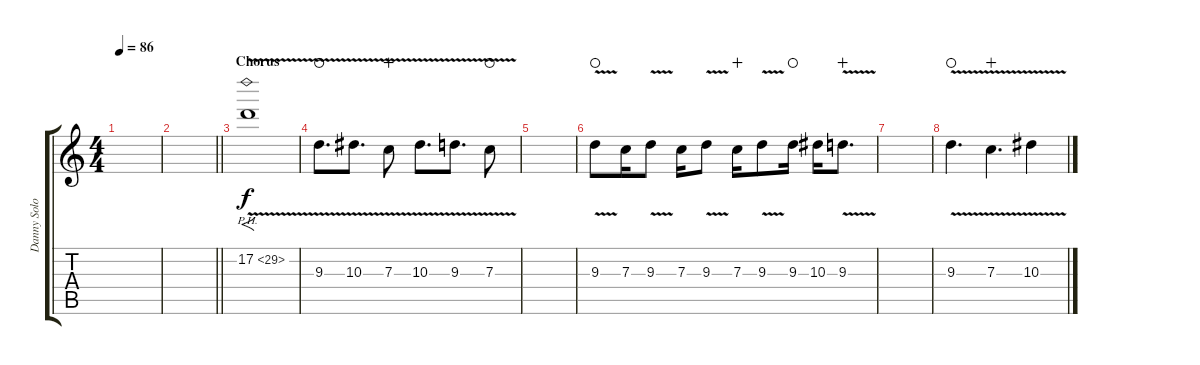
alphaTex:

\track ("Danny Solo/Backing" "Danny Solo") {instrument distortionguitar}
\staff {score tabs}
\tuning (D4 A3 F3 C3 G2 C2) {hide}
\ts (4 4)
\tempo 86
\clef g2
\ks c
|
\barLineRight lightlight
|
\section ("" "Chorus")
17.2{ph 12 v}.1{f volume 2} |
9.3{v}.8{d volume 7 waho} 10.3{v}.8{d} 7.3{v}.8{wahc} 10.3{v}.8{d} 9.3{v}.8{d} 7.3{v}.8{waho} |
|
9.3{v}.8{waho} 7.3.16 9.3{v}.8 7.3.16 9.3{v}.8 7.3.16{wahc} 9.3{v}.8 9.3.16{waho} 10.3.16 9.3{v}.8{d wahc} |
|
9.3{v}.4{d waho} 7.3{v}.4{d wahc} 10.3{v}.4
